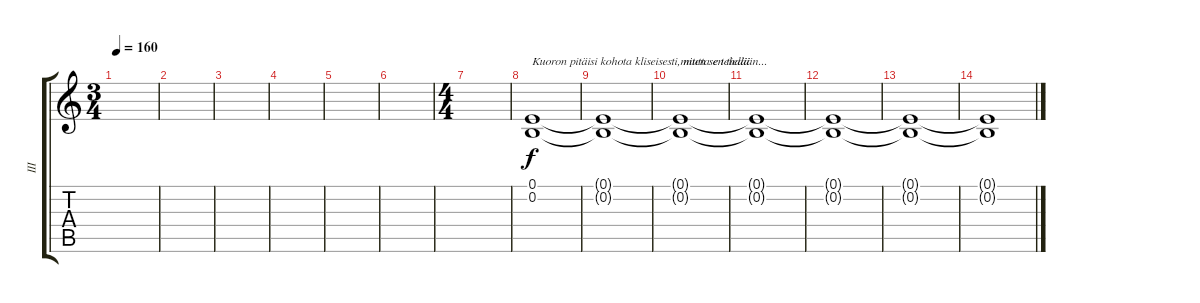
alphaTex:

\track ("III" "III") {instrument choiraahs}
\staff {score tabs}
\tuning (E4 B3 G3 D3 A2 E2) {hide}
\ts (3 4)
\tempo 160
\clef g2
\ks c
|
|
|
|
|
|
\ts (4 4)
|
(0.1 0.2).1{txt "Kuoron pitäisi kohota kliseisesti, mutta en tiedä"} |
(0.1{t} 0.2{t}).1 |
(0.1{t} 0.2{t}).1{txt "miten se tehdään..."} |
(0.1{t} 0.2{t}).1 |
(0.1{t} 0.2{t}).1 |
(0.1{t} 0.2{t}).1 |
(0.1{t} 0.2{t}).1
